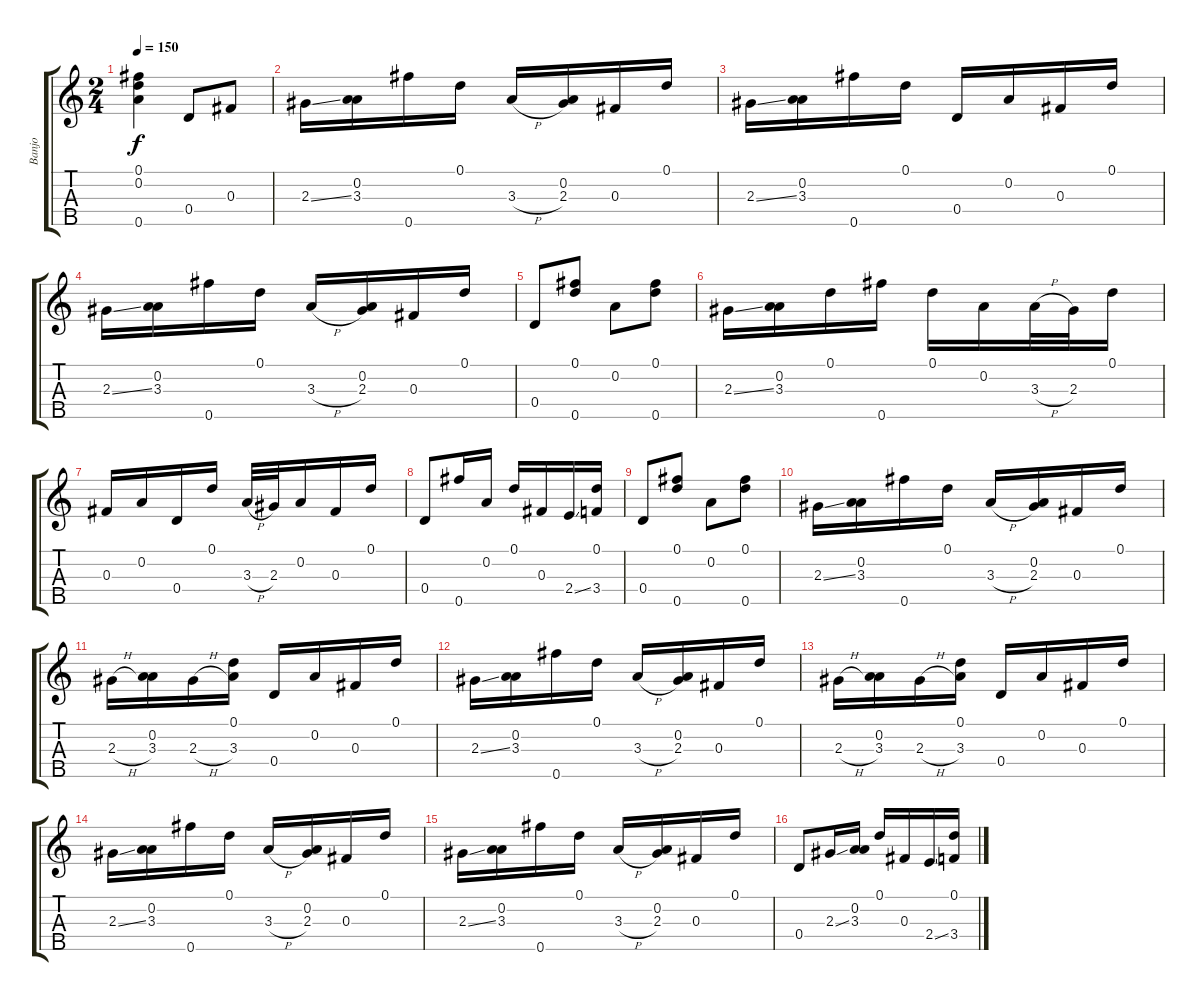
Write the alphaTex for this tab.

\track ("Banjo" "Banjo") {instrument banjo}
\staff {score tabs}
\tuning (D4 A3 Gb3 D3 Gb4) {hide}
\displaytranspose 12
\ts (2 4)
\tempo 150
\clef g2
\ks c
(0.1 0.2 0.5).4{dy f instrument banjo} 0.4.8 0.3.8 |
2.3{ss}.16 (0.2 3.3).16 0.5.16 0.1.16 3.3{h}.16 (0.2 2.3).16 0.3.16 0.1.16 |
2.3{ss}.16 (0.2 3.3).16 0.5.16 0.1.16 0.4.16 0.2.16 0.3.16 0.1.16 |
2.3{ss}.16 (0.2 3.3).16 0.5.16 0.1.16 3.3{h}.16 (0.2 2.3).16 0.3.16 0.1.16 |
0.4.8 (0.1 0.5).8 0.2.8 (0.1 0.5).8 |
2.3{ss}.16 (0.2 3.3).16 0.1.16 0.5.16 0.1.16 0.2.16 3.3{h}.32 2.3.32 0.1.16 |
0.3.16 0.2.16 0.4.16 0.1.16 3.3{h}.32 2.3.32 0.2.16 0.3.16 0.1.16 |
0.4.8 0.5.16 0.2.16 0.1.16 0.3.16 2.4{ss}.16 (0.1 3.4).16 |
0.4.8 (0.1 0.5).8 0.2.8 (0.1 0.5).8 |
2.3{ss}.16 (0.2 3.3).16 0.5.16 0.1.16 3.3{h}.16 (0.2 2.3).16 0.3.16 0.1.16 |
2.3{h}.16 (0.2 3.3).16 2.3{h}.16 (0.1 3.3).16 0.4.16 0.2.16 0.3.16 0.1.16 |
2.3{ss}.16 (0.2 3.3).16 0.5.16 0.1.16 3.3{h}.16 (0.2 2.3).16 0.3.16 0.1.16 |
2.3{h}.16 (0.2 3.3).16 2.3{h}.16 (0.1 3.3).16 0.4.16 0.2.16 0.3.16 0.1.16 |
2.3{ss}.16 (0.2 3.3).16 0.5.16 0.1.16 3.3{h}.16 (0.2 2.3).16 0.3.16 0.1.16 |
2.3{ss}.16 (0.2 3.3).16 0.5.16 0.1.16 3.3{h}.16 (0.2 2.3).16 0.3.16 0.1.16 |
0.4.8 2.3{ss}.16 (0.2 3.3).16 0.1.16 0.3.16 2.4{ss}.16 (0.1 3.4).16
